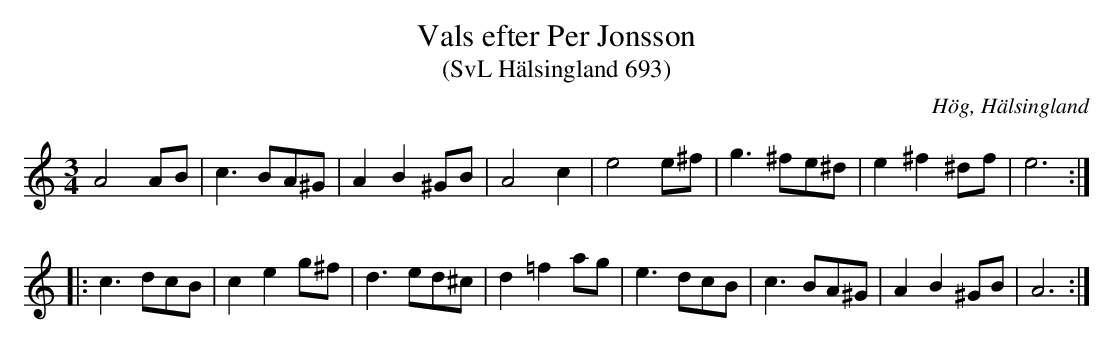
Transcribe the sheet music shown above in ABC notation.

X:1
T:Vals efter Per Jonsson
T:(SvL Hälsingland 693)
O:Hög, Hälsingland
M:3/4
L:1/8
K:Am
A4 AB|c3 BA^G|A2 B2 ^GB|A4c2|e4 e^f|g3 ^fe^d|e2 ^f2 ^df|e6:|
|:c3 dcB|c2 e2 g^f|d3 ed^c|d2 =f2 ag|e3 dcB|c3 BA^G|A2 B2 ^GB|A6:|
